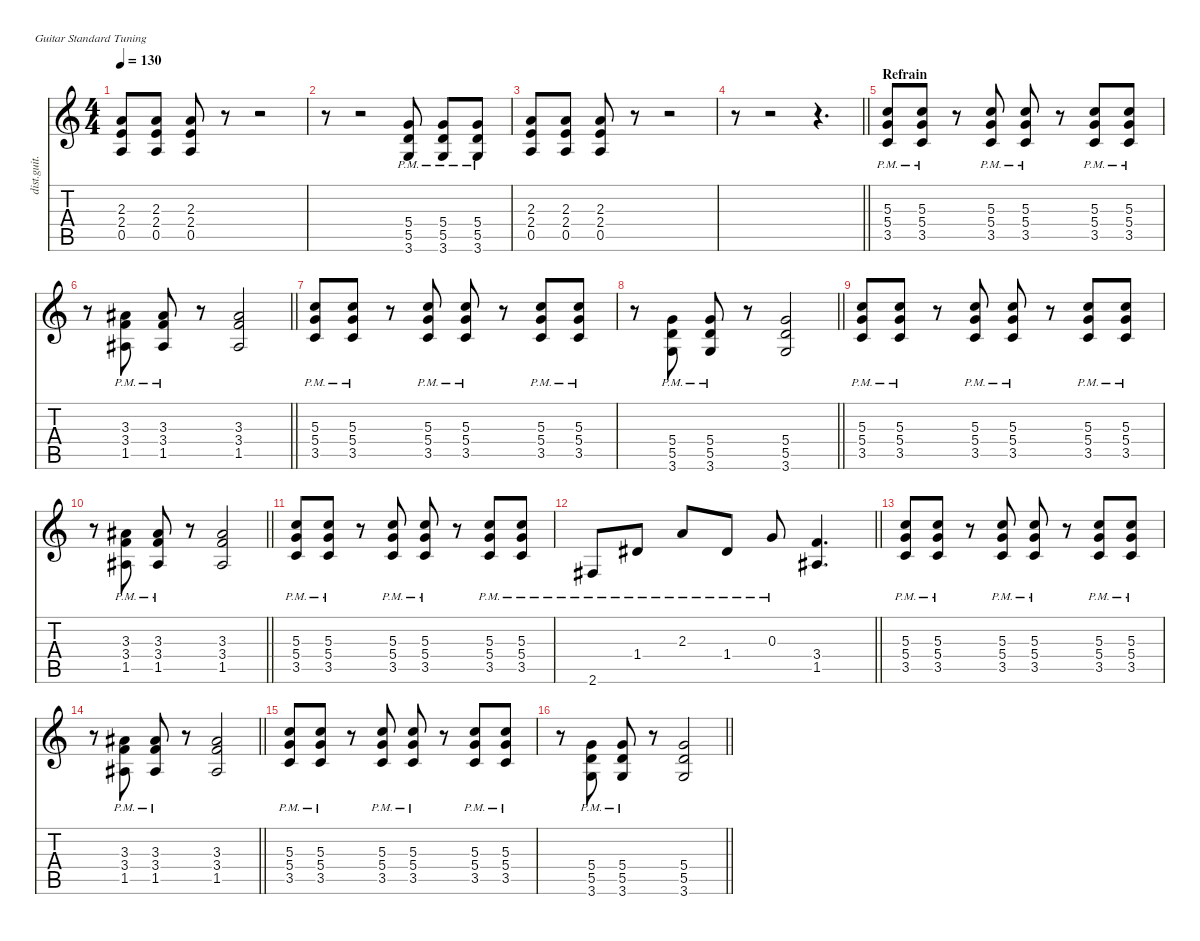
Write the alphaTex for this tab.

\defaultSystemsLayout 4
\hideDynamics
\bracketExtendMode nobrackets
\otherSystemsTrackNameOrientation horizontal
\track ("Hichem" "dist.guit.") {instrument distortionguitar}
\staff {score tabs}
\tuning (E4 B3 G3 D3 A2 E2)
\ts (4 4)
\tempo 130
\clef g2
\ks c
(2.3 2.4 0.5).8{dy f beam Up} (2.3 2.4 0.5).8{beam Up} (2.3 2.4 0.5).8{beam Up} r.8{beam Up} r.2{beam Up} |
r.8{beam Down} r.2{beam Down} (5.4 5.5 3.6{pm}).8{beam Up} (5.4 5.5 3.6{pm}).8{beam Up} (5.4 5.5 3.6{pm}).8{beam Up} |
(2.3 2.4 0.5).8{beam Up} (2.3 2.4 0.5).8{beam Up} (2.3 2.4 0.5).8{beam Up} r.8{beam Up} r.2{beam Up} |
\barLineRight lightlight
r.8{beam Down} r.2{beam Down} r.4{d beam Down} |
\section ("" "Refrain")
(5.3{pm} 5.4{pm} 3.5{pm}).8{beam Up} (5.3{pm} 5.4{pm} 3.5{pm}).8{beam Up} r.8{beam Up} (5.3{pm} 5.4{pm} 3.5{pm}).8{beam Up} (5.3{pm} 5.4{pm} 3.5{pm}).8{beam Up} r.8{beam Up} (5.3{pm} 5.4{pm} 3.5{pm}).8{beam Up} (5.3{pm} 5.4{pm} 3.5{pm}).8{beam Up} |
\barLineRight lightlight
r.8{beam Down} (3.3{acc #} 3.4{pm} 1.5{pm acc #}).8{beam Up} (3.3{acc #} 3.4{pm} 1.5{pm acc #}).8{beam Up} r.8{beam Up} (3.3{acc #} 3.4 1.5{acc #}).2{beam Up} |
(5.3{pm} 5.4{pm} 3.5{pm}).8{beam Up} (5.3{pm} 5.4{pm} 3.5{pm}).8{beam Up} r.8{beam Up} (5.3{pm} 5.4{pm} 3.5{pm}).8{beam Up} (5.3{pm} 5.4{pm} 3.5{pm}).8{beam Up} r.8{beam Up} (5.3{pm} 5.4{pm} 3.5{pm}).8{beam Up} (5.3{pm} 5.4{pm} 3.5{pm}).8{beam Up} |
\barLineRight lightlight
r.8{beam Down} (5.4{pm} 5.5{pm} 3.6).8{beam Up} (5.4{pm} 5.5{pm} 3.6).8{beam Up} r.8{beam Up} (5.4 5.5 3.6).2{beam Up} |
(5.3{pm} 5.4{pm} 3.5{pm}).8{beam Up} (5.3{pm} 5.4{pm} 3.5{pm}).8{beam Up} r.8{beam Up} (5.3{pm} 5.4{pm} 3.5{pm}).8{beam Up} (5.3{pm} 5.4{pm} 3.5{pm}).8{beam Up} r.8{beam Up} (5.3{pm} 5.4{pm} 3.5{pm}).8{beam Up} (5.3{pm} 5.4{pm} 3.5{pm}).8{beam Up} |
\barLineRight lightlight
r.8{beam Down} (3.3{acc #} 3.4{pm} 1.5{pm acc #}).8{beam Up} (3.3{acc #} 3.4{pm} 1.5{pm acc #}).8{beam Up} r.8{beam Up} (3.3{acc #} 3.4 1.5{acc #}).2{beam Up} |
(5.3{pm} 5.4{pm} 3.5{pm}).8{beam Up} (5.3{pm} 5.4{pm} 3.5{pm}).8{beam Up} r.8{beam Up} (5.3{pm} 5.4{pm} 3.5{pm}).8{beam Up} (5.3{pm} 5.4{pm} 3.5{pm}).8{beam Up} r.8{beam Up} (5.3{pm} 5.4{pm} 3.5{pm}).8{beam Up} (5.3{pm} 5.4{pm} 3.5{pm}).8{beam Up} |
\barLineRight lightlight
2.6{pm acc #}.8{beam Up} 1.4{pm acc #}.8{beam Up} 2.3{pm}.8{beam Up} 1.4{pm acc #}.8{beam Up} 0.3{pm}.8{beam Up} (3.4 1.5{acc #}).4{d beam Up} |
(5.3{pm} 5.4{pm} 3.5{pm}).8{beam Up} (5.3{pm} 5.4{pm} 3.5{pm}).8{beam Up} r.8{beam Up} (5.3{pm} 5.4{pm} 3.5{pm}).8{beam Up} (5.3{pm} 5.4{pm} 3.5{pm}).8{beam Up} r.8{beam Up} (5.3{pm} 5.4{pm} 3.5{pm}).8{beam Up} (5.3{pm} 5.4{pm} 3.5{pm}).8{beam Up} |
\barLineRight lightlight
r.8{beam Down} (3.3{acc #} 3.4{pm} 1.5{pm acc #}).8{beam Up} (3.3{acc #} 3.4{pm} 1.5{pm acc #}).8{beam Up} r.8{beam Up} (3.3{acc #} 3.4 1.5{acc #}).2{beam Up} |
(5.3{pm} 5.4{pm} 3.5{pm}).8{beam Up} (5.3{pm} 5.4{pm} 3.5{pm}).8{beam Up} r.8{beam Up} (5.3{pm} 5.4{pm} 3.5{pm}).8{beam Up} (5.3{pm} 5.4{pm} 3.5{pm}).8{beam Up} r.8{beam Up} (5.3{pm} 5.4{pm} 3.5{pm}).8{beam Up} (5.3{pm} 5.4{pm} 3.5{pm}).8{beam Up} |
\barLineRight lightlight
r.8{beam Down} (5.4{pm} 5.5{pm} 3.6).8{beam Up} (5.4{pm} 5.5{pm} 3.6).8{beam Up} r.8{beam Up} (5.4 5.5 3.6).2{beam Up}
